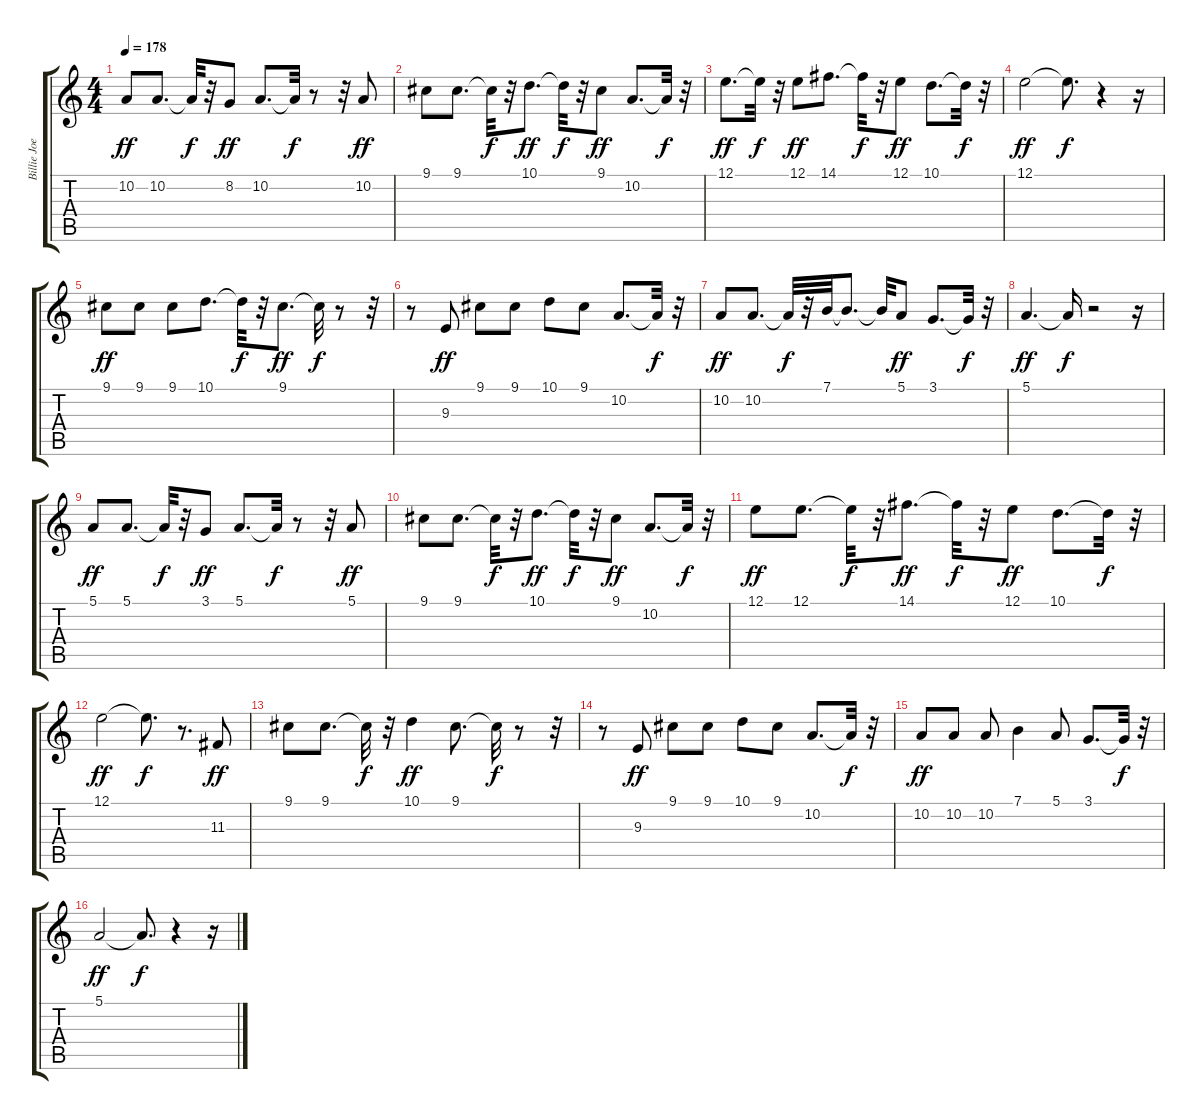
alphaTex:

\track ("Billie Joe - Vocals" "Billie Joe") {instrument lead6voice}
\staff {score tabs}
\tuning (E4 B3 G3 D3 A2 E2) {hide}
\ts (4 4)
\tempo 178
\clef g2
\ks c
10.2.8{dy ff} 10.2.8{d} 10.2{t}.32{dy f} r.32 8.2.8{dy ff} 10.2.8{d} 10.2{t}.32{dy f} r.8 r.32 10.2.8{dy ff} |
9.1.8 9.1.8{d} 9.1{t}.32{dy f} r.32 10.1.8{d dy ff} 10.1{t}.32{dy f} r.32 9.1.8{dy ff} 10.2.8{d} 10.2{t}.32{dy f} r.32 |
12.1.8{d dy ff} 12.1{t}.32{dy f} r.32 12.1.8{dy ff} 14.1.8{d} 14.1{t}.32{dy f} r.32 12.1.8{dy ff} 10.1.8{d} 10.1{t}.32{dy f} r.32 |
12.1.2{dy ff} 12.1{t}.8{d dy f} r.4 r.16 |
9.1.8{dy ff} 9.1.8 9.1.8 10.1.8{d} 10.1{t}.32{dy f} r.32 9.1.8{d dy ff} 9.1{t}.32{dy f} r.8 r.32 |
r.8 9.3.8{dy ff} 9.1.8 9.1.8 10.1.8 9.1.8 10.2.8{d} 10.2{t}.32{dy f} r.32 |
10.2.8{dy ff} 10.2.8{d} 10.2{t}.32{dy f} r.32 7.1.32 7.1{t}.8{d} 7.1{t}.32 5.1.8{dy ff} 3.1.8{d} 3.1{t}.32{dy f} r.32 |
5.1.4{d dy ff} 5.1{t}.16{dy f} r.2 r.16 |
5.1.8{dy ff} 5.1.8{d} 5.1{t}.32{dy f} r.32 3.1.8{dy ff} 5.1.8{d} 5.1{t}.32{dy f} r.8 r.32 5.1.8{dy ff} |
9.1.8 9.1.8{d} 9.1{t}.32{dy f} r.32 10.1.8{d dy ff} 10.1{t}.32{dy f} r.32 9.1.8{dy ff} 10.2.8{d} 10.2{t}.32{dy f} r.32 |
12.1.8{dy ff} 12.1.8{d} 12.1{t}.32{dy f} r.32 14.1.8{d dy ff} 14.1{t}.32{dy f} r.32 12.1.8{dy ff} 10.1.8{d} 10.1{t}.32{dy f} r.32 |
12.1.2{dy ff} 12.1{t}.8{d dy f} r.8{d} 11.3.8{dy ff} |
9.1.8 9.1.8{d} 9.1{t}.32{dy f} r.32 10.1.4{dy ff} 9.1.8{d} 9.1{t}.32{dy f} r.8 r.32 |
r.8 9.3.8{dy ff} 9.1.8 9.1.8 10.1.8 9.1.8 10.2.8{d} 10.2{t}.32{dy f} r.32 |
10.2.8{dy ff} 10.2.8 10.2.8 7.1.4 5.1.8 3.1.8{d} 3.1{t}.32{dy f} r.32 |
5.1.2{dy ff} 5.1{t}.8{d dy f} r.4 r.16
